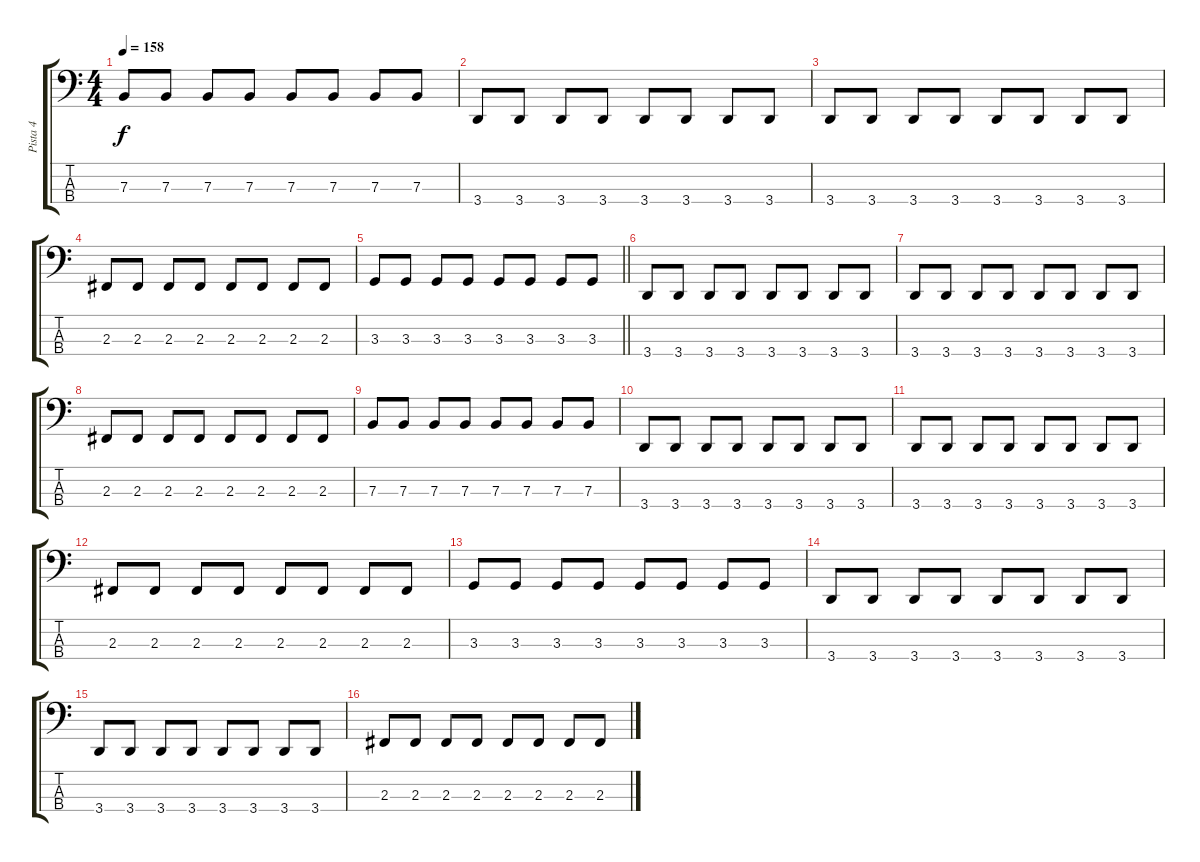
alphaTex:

\track ("Pista 4" "Pista 4") {instrument electricbassfinger}
\staff {score tabs}
\tuning (D2 A1 E1 B0) {hide}
\ts (4 4)
\tempo 158
\clef f4
\ks c
7.3.8{dy f} 7.3.8 7.3.8 7.3.8 7.3.8 7.3.8 7.3.8 7.3.8 |
3.4.8 3.4.8 3.4.8 3.4.8 3.4.8 3.4.8 3.4.8 3.4.8 |
3.4.8 3.4.8 3.4.8 3.4.8 3.4.8 3.4.8 3.4.8 3.4.8 |
2.3.8 2.3.8 2.3.8 2.3.8 2.3.8 2.3.8 2.3.8 2.3.8 |
\barLineRight lightlight
3.3.8 3.3.8 3.3.8 3.3.8 3.3.8 3.3.8 3.3.8 3.3.8 |
3.4.8 3.4.8 3.4.8 3.4.8 3.4.8 3.4.8 3.4.8 3.4.8 |
3.4.8 3.4.8 3.4.8 3.4.8 3.4.8 3.4.8 3.4.8 3.4.8 |
2.3.8 2.3.8 2.3.8 2.3.8 2.3.8 2.3.8 2.3.8 2.3.8 |
7.3.8 7.3.8 7.3.8 7.3.8 7.3.8 7.3.8 7.3.8 7.3.8 |
3.4.8 3.4.8 3.4.8 3.4.8 3.4.8 3.4.8 3.4.8 3.4.8 |
3.4.8 3.4.8 3.4.8 3.4.8 3.4.8 3.4.8 3.4.8 3.4.8 |
2.3.8 2.3.8 2.3.8 2.3.8 2.3.8 2.3.8 2.3.8 2.3.8 |
3.3.8 3.3.8 3.3.8 3.3.8 3.3.8 3.3.8 3.3.8 3.3.8 |
3.4.8 3.4.8 3.4.8 3.4.8 3.4.8 3.4.8 3.4.8 3.4.8 |
3.4.8 3.4.8 3.4.8 3.4.8 3.4.8 3.4.8 3.4.8 3.4.8 |
2.3.8 2.3.8 2.3.8 2.3.8 2.3.8 2.3.8 2.3.8 2.3.8
